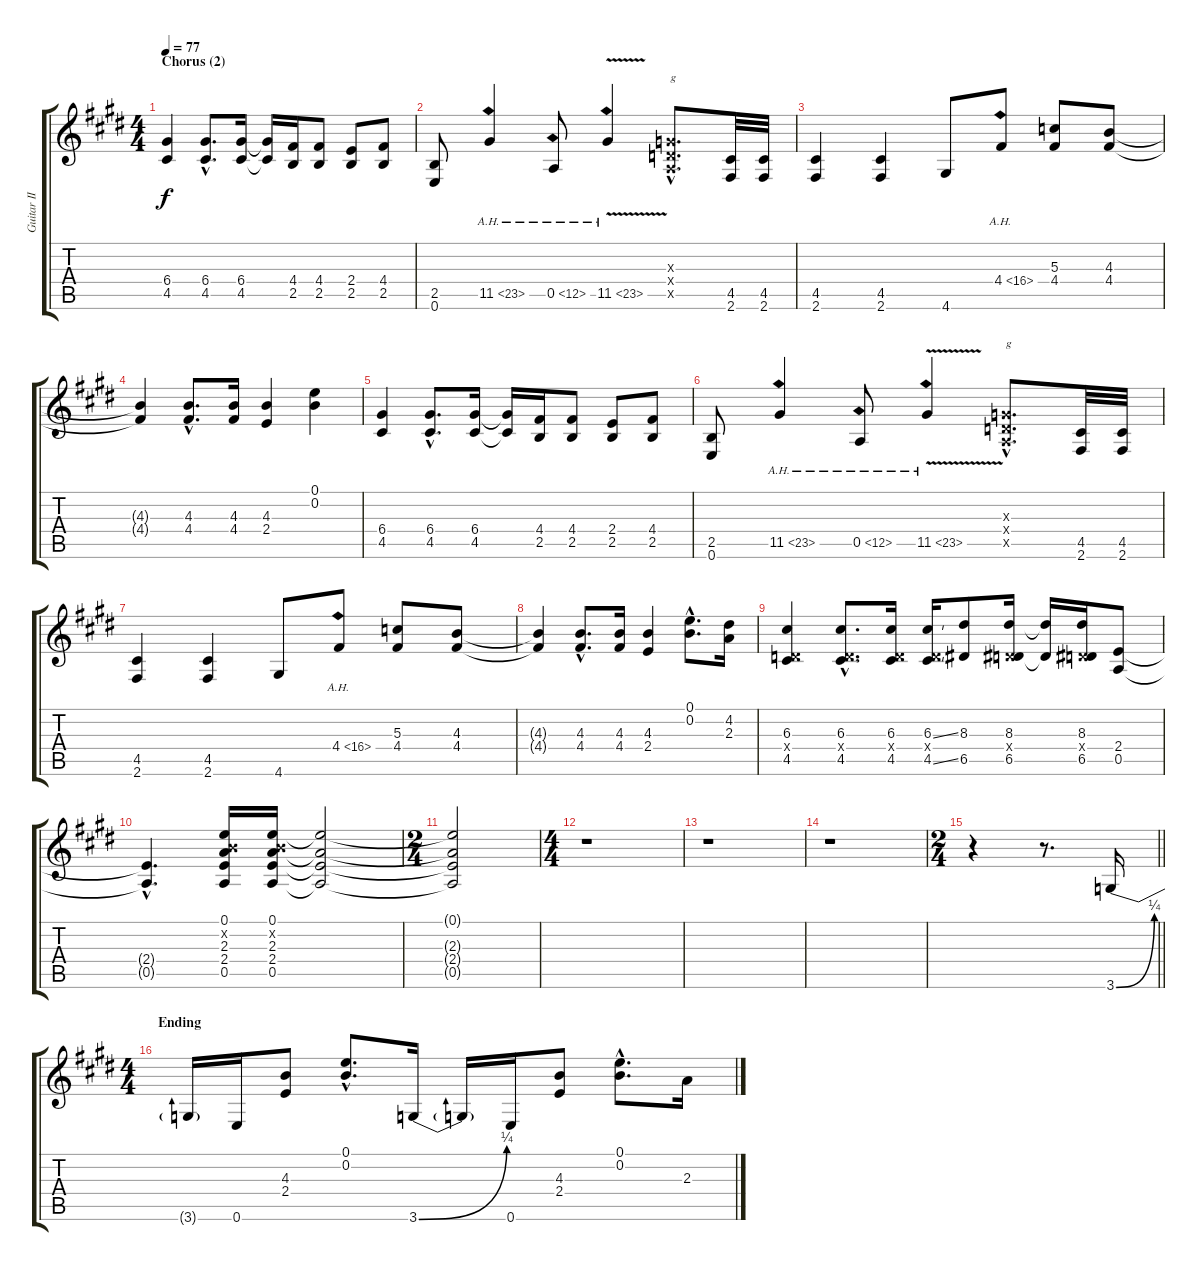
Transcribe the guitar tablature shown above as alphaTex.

\track ("Guitar II" "Guitar II") {instrument distortionguitar}
\staff {score tabs}
\tuning (E4 B3 G3 D3 A2 E2) {hide}
\ts (4 4)
\section ("" "Chorus (2)")
\tempo 77
\clef g2
\ks e
(6.4 4.5).4{dy f} (6.4{hac} 4.5{hac}).8{d} (6.4 4.5).16 (6.4{t} 4.5{t}).16 (4.4 2.5).16 (4.4 2.5).8 (2.4 2.5).8 (4.4 2.5).8 |
(2.5 0.6).8 11.5{ah 12}.4 0.5{ah 12}.8 11.5{ah 12 v}.4 (0.3{hac x} 0.4{hac x} 0.5{hac x}).8{d txt "g"} (4.5 2.6).32 (4.5 2.6).32 |
(4.5 2.6).4 (4.5 2.6).4 4.6.8 4.4{ah 12}.8 (5.3 4.4).8 (4.3 4.4).8 |
(4.3{t} 4.4{t}).4 (4.3{hac} 4.4{hac}).8{d} (4.3 4.4).16 (4.3 2.4).4 (0.1 0.2).4 |
(6.4 4.5).4 (6.4{hac} 4.5{hac}).8{d} (6.4 4.5).16 (6.4{t} 4.5{t}).16 (4.4 2.5).16 (4.4 2.5).8 (2.4 2.5).8 (4.4 2.5).8 |
(2.5 0.6).8 11.5{ah 12}.4 0.5{ah 12}.8 11.5{ah 12 v}.4 (0.3{hac x} 0.4{hac x} 0.5{hac x}).8{d txt "g"} (4.5 2.6).32 (4.5 2.6).32 |
(4.5 2.6).4 (4.5 2.6).4 4.6.8 4.4{ah 12}.8 (5.3 4.4).8 (4.3 4.4).8 |
(4.3{t} 4.4{t}).4 (4.3{hac} 4.4{hac}).8{d} (4.3 4.4).16 (4.3 2.4).4 (0.1{hac} 0.2{hac}).8{d} (4.2 2.3).16 |
(6.3 0.4{x} 4.5).4 (6.3{hac} 0.4{hac x} 4.5{hac}).8{d} (6.3 0.4{x} 4.5).16 (6.3{ss} 0.4{x} 4.5{ss}).16 (8.3 6.5).8 (8.3 0.4{x} 6.5).16 (8.3{t} 6.5{t}).16 (8.3 0.4{x} 6.5).16 (2.4 0.5).8 |
(2.4{hac t} 0.5{hac t}).4{d} (0.1 0.2{x} 2.3 2.4 0.5).16 (0.1 0.2{x} 2.3 2.4 0.5).16 (0.1{t} 2.3{t} 2.4{t} 0.5{t}).2 |
\ts (2 4)
(0.1{t} 2.3{t} 2.4{t} 0.5{t}).2 |
\ts (4 4)
r.1 |
r.1 |
r.1 |
\ts (2 4)
\barLineRight lightlight
r.4 r.8{d} 3.6{be (bend 0 0 60 1)}.16 |
\ts (4 4)
\section ("" "Ending")
3.6{t}.16 0.6.16 (4.3 2.4).8 (0.1{hac} 0.2{hac}).8{d} 3.6{be (bend 0 0 60 1)}.16 3.6{t}.16 0.6.16 (4.3 2.4).8 (0.1{hac} 0.2{hac}).8{d} 2.3{ss}.16
